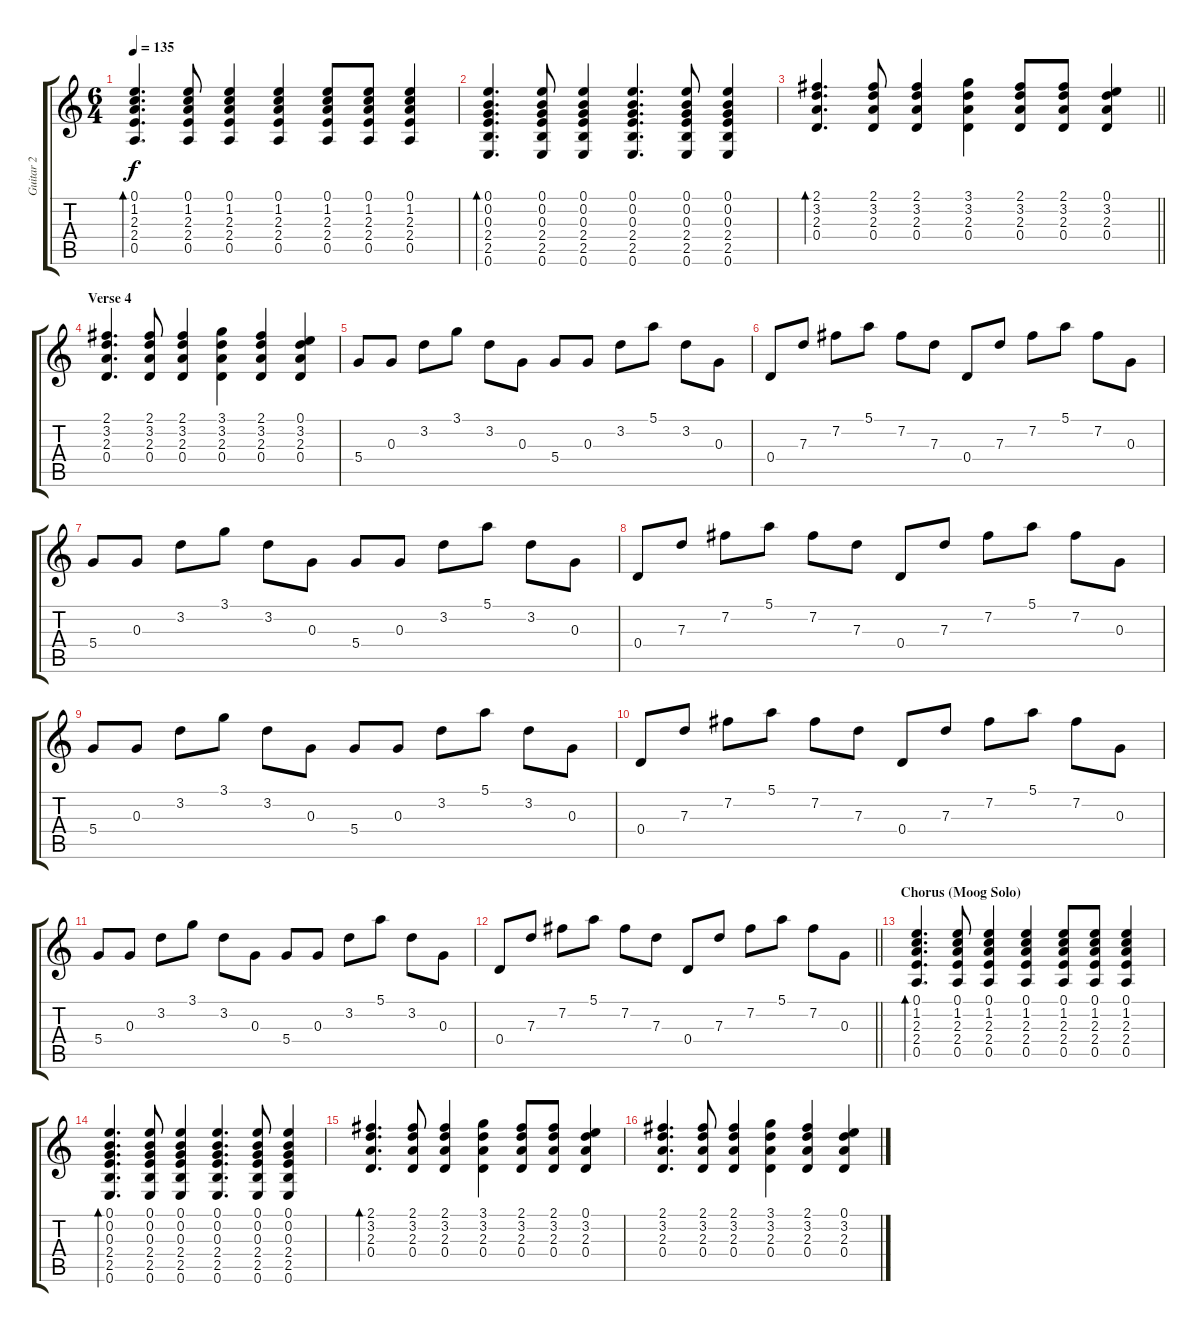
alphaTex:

\track ("Guitar 2" "Guitar 2") {instrument acousticguitarsteel}
\staff {score tabs}
\tuning (E4 B3 G3 D3 A2 E2) {hide}
\ts (6 4)
\tempo 135
\clef g2
\ks c
(0.1 1.2 2.3 2.4 0.5).4{d bd 120 dy f} (0.1 1.2 2.3 2.4 0.5).8 (0.1 1.2 2.3 2.4 0.5).4 (0.1 1.2 2.3 2.4 0.5).4 (0.1 1.2 2.3 2.4 0.5).8 (0.1 1.2 2.3 2.4 0.5).8 (0.1 1.2 2.3 2.4 0.5).4 |
(0.1 0.2 0.3 2.4 2.5 0.6).4{d bd 120} (0.1 0.2 0.3 2.4 2.5 0.6).8 (0.1 0.2 0.3 2.4 2.5 0.6).4 (0.1 0.2 0.3 2.4 2.5 0.6).4{d} (0.1 0.2 0.3 2.4 2.5 0.6).8 (0.1 0.2 0.3 2.4 2.5 0.6).4 |
\barLineRight lightlight
(2.1 3.2 2.3 0.4).4{d bd 120} (2.1 3.2 2.3 0.4).8 (2.1 3.2 2.3 0.4).4 (3.1 3.2 2.3 0.4).4 (2.1 3.2 2.3 0.4).8 (2.1 3.2 2.3 0.4).8 (0.1 3.2 2.3 0.4).4 |
\section ("" "Verse 4")
(2.1 3.2 2.3 0.4).4{d} (2.1 3.2 2.3 0.4).8 (2.1 3.2 2.3 0.4).4 (3.1 3.2 2.3 0.4).4 (2.1 3.2 2.3 0.4).4 (0.1 3.2 2.3 0.4).4 |
5.4.8{volume 11} 0.3.8 3.2.8 3.1.8 3.2.8 0.3.8 5.4.8 0.3.8 3.2.8 5.1.8 3.2.8 0.3.8 |
0.4.8 7.3.8 7.2.8 5.1.8 7.2.8 7.3.8 0.4.8 7.3.8 7.2.8 5.1.8 7.2.8 0.3.8 |
5.4.8 0.3.8 3.2.8 3.1.8 3.2.8 0.3.8 5.4.8 0.3.8 3.2.8 5.1.8 3.2.8 0.3.8 |
0.4.8 7.3.8 7.2.8 5.1.8 7.2.8 7.3.8 0.4.8 7.3.8 7.2.8 5.1.8 7.2.8 0.3.8 |
5.4.8 0.3.8 3.2.8 3.1.8 3.2.8 0.3.8 5.4.8 0.3.8 3.2.8 5.1.8 3.2.8 0.3.8 |
0.4.8 7.3.8 7.2.8 5.1.8 7.2.8 7.3.8 0.4.8 7.3.8 7.2.8 5.1.8 7.2.8 0.3.8 |
5.4.8 0.3.8 3.2.8 3.1.8 3.2.8 0.3.8 5.4.8 0.3.8 3.2.8 5.1.8 3.2.8 0.3.8 |
\barLineRight lightlight
0.4.8 7.3.8 7.2.8 5.1.8 7.2.8 7.3.8 0.4.8 7.3.8 7.2.8 5.1.8 7.2.8 0.3.8 |
\section ("" "Chorus (Moog Solo)")
(0.1 1.2 2.3 2.4 0.5).4{d bd 120} (0.1 1.2 2.3 2.4 0.5).8 (0.1 1.2 2.3 2.4 0.5).4 (0.1 1.2 2.3 2.4 0.5).4 (0.1 1.2 2.3 2.4 0.5).8 (0.1 1.2 2.3 2.4 0.5).8 (0.1 1.2 2.3 2.4 0.5).4 |
(0.1 0.2 0.3 2.4 2.5 0.6).4{d bd 120} (0.1 0.2 0.3 2.4 2.5 0.6).8 (0.1 0.2 0.3 2.4 2.5 0.6).4 (0.1 0.2 0.3 2.4 2.5 0.6).4{d} (0.1 0.2 0.3 2.4 2.5 0.6).8 (0.1 0.2 0.3 2.4 2.5 0.6).4 |
(2.1 3.2 2.3 0.4).4{d bd 120} (2.1 3.2 2.3 0.4).8 (2.1 3.2 2.3 0.4).4 (3.1 3.2 2.3 0.4).4 (2.1 3.2 2.3 0.4).8 (2.1 3.2 2.3 0.4).8 (0.1 3.2 2.3 0.4).4 |
(2.1 3.2 2.3 0.4).4{d} (2.1 3.2 2.3 0.4).8 (2.1 3.2 2.3 0.4).4 (3.1 3.2 2.3 0.4).4 (2.1 3.2 2.3 0.4).4 (0.1 3.2 2.3 0.4).4
